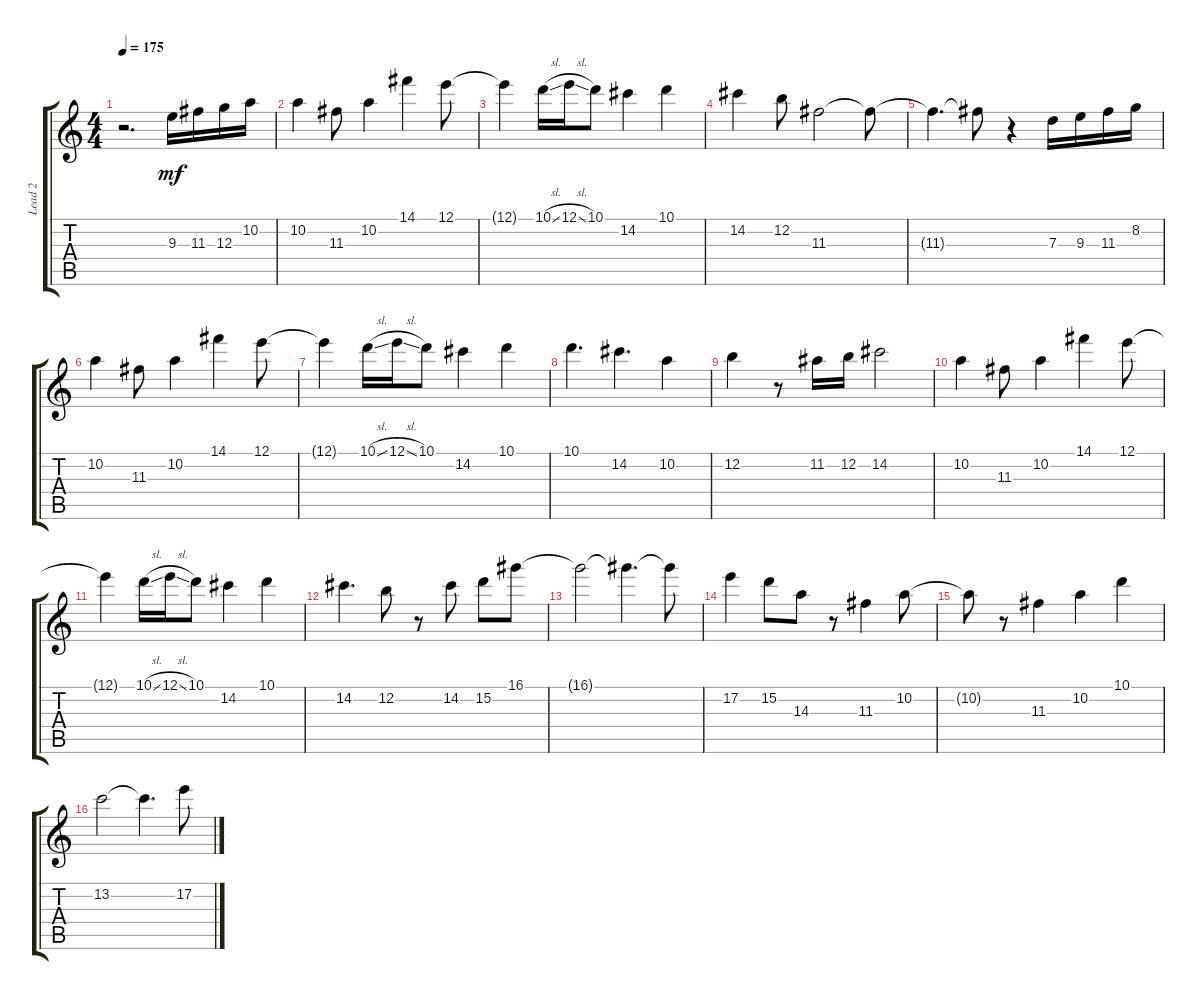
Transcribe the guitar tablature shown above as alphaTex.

\track ("Lead 2" "Lead 2") {instrument overdrivenguitar}
\staff {score tabs}
\tuning (E4 B3 G3 D3 A2 E2) {hide}
\ts (4 4)
\tempo 175
\clef g2
\ks c
r.2{d dy mf} 9.3.16 11.3.16 12.3.16 10.2.16 |
10.2.4 11.3.8 10.2.4 14.1.4 12.1.8 |
12.1{t}.4 10.1{sl}.16 12.1{sl}.16 10.1.8 14.2.4 10.1.4 |
14.2.4 12.2.8 11.3.2 11.3{t}.8 |
11.3{t}.4{d} 11.3{t}.8 r.4 7.3.16 9.3.16 11.3.16 8.2.16 |
10.2.4 11.3.8 10.2.4 14.1.4 12.1.8 |
12.1{t}.4 10.1{sl}.16 12.1{sl}.16 10.1.8 14.2.4 10.1.4 |
10.1.4{d} 14.2.4{d} 10.2.4 |
12.2.4 r.8 11.2.16 12.2.16 14.2.2 |
10.2.4 11.3.8 10.2.4 14.1.4 12.1.8 |
12.1{t}.4 10.1{sl}.16 12.1{sl}.16 10.1.8 14.2.4 10.1.4 |
14.2.4{d} 12.2.8 r.8 14.2.8 15.2.8 16.1.8 |
16.1{t}.2 16.1{t}.4{d} 16.1{t}.8 |
17.2.4 15.2.8 14.3.8 r.8 11.3.4 10.2.8 |
10.2{t}.8 r.8 11.3.4 10.2.4 10.1.4 |
13.2.2 13.2{t}.4{d} 17.2.8
